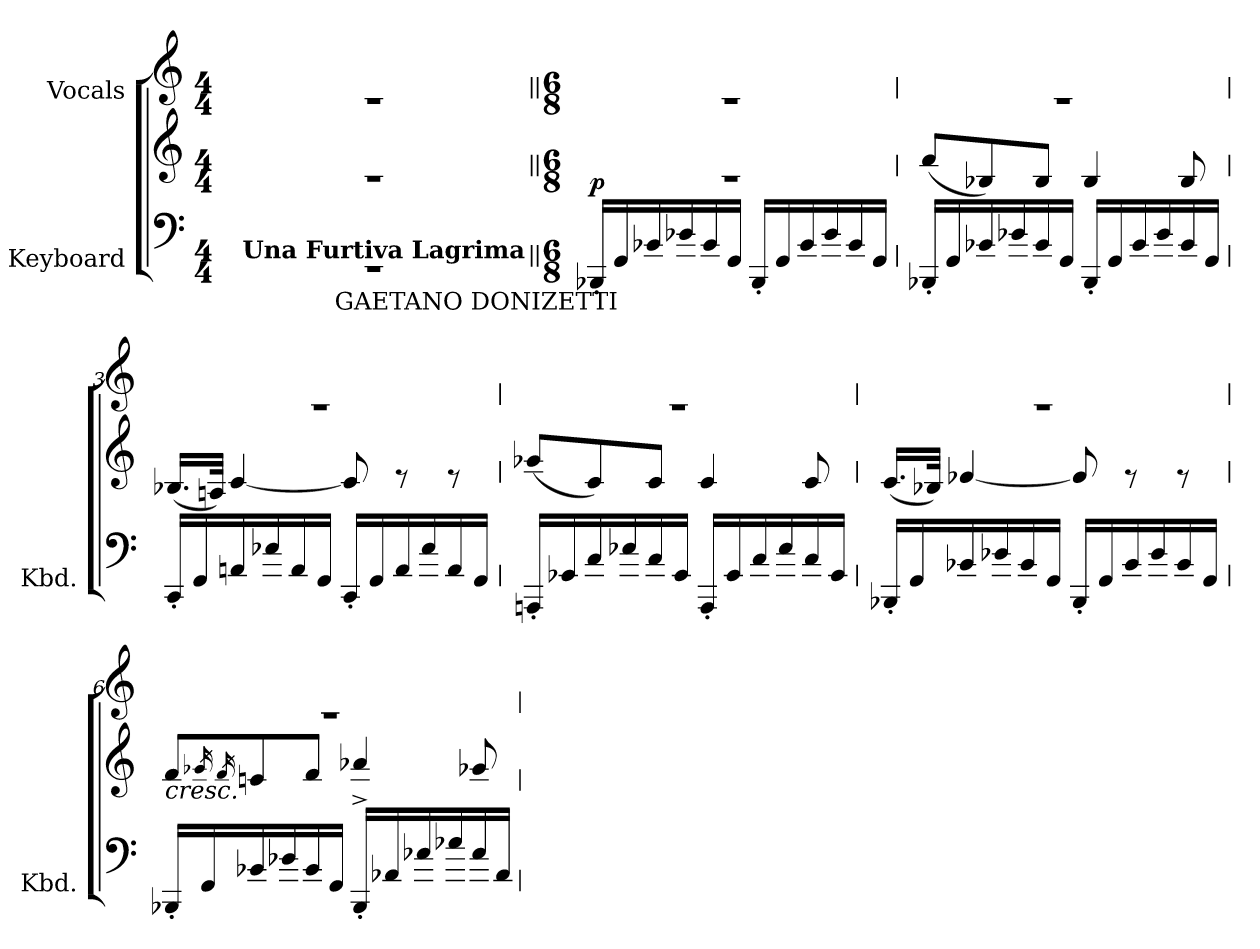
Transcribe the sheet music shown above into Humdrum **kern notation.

**kern	**kern	**dynam	**kern
*part2	*part2	*part2	*part1
*staff3	*staff2	*staff2/3	*staff1
*I"Keyboard	*	*	*I"Vocals
*I'Kbd.	*	*	*
!!LO:PB:g=z
*stria0	*stria0	*	*stria0
*clefF4	*clefG2	*	*clefG2
*k[]	*k[]	*	*k[]
*C:	*C:	*	*C:
*M4/4	*M4/4	*	*M4/4
=1	=1	=1	=1
*^	*	*	*
*	*^	*	*	*
1r	32.ryy	4ryy	1r	.	1r
!	!LO:TX:a:B:t=Una Furtiva Lagrima	!	!	!	!
.	2ryy	.	.	.	.
.	.	16ryy	.	.	.
.	.	32ryy	.	.	.
.	.	512.ryy	.	.	.
!	!	!LO:TX:b:t=GAETANO DONIZETTI	!	!	!
.	.	2ryy	.	.	.
.	4ryy	.	.	.	.
.	8ryy	.	.	.	.
.	.	8ryy	.	.	.
.	16ryy	.	.	.	.
.	.	64ryy	.	.	.
.	64ryy	.	.	.	.
.	.	128ryy	.	.	.
.	.	256ryy	.	.	.
.	.	1024ryy	.	.	.
*v	*v	*v	*	*	*
!!LO:PB:g=z
=1||	=1||	=1||	=1||
*k[]	*k[]	*	*k[]
*C:	*C:	*	*C:
*M6/8	*M6/8	*	*M6/8
*	*MM60	*	*MM60
*^	*	*	*
*	*^	*	*	*
!	!	!	!LO:N:vis=1	!	!LO:N:vis=1
*v	*v	*v	*	*	*
16BBB-'i/LL	2.r	p	2.r
16FFi/	.	.	.
16BB-i/	.	.	.
16D-i/	.	.	.
16BB-i/	.	.	.
16FFi/JJ	.	.	.
16BBB-'i/LL	.	.	.
16FFi/	.	.	.
16BB-i/	.	.	.
16D-i/	.	.	.
16BB-i/	.	.	.
16FFi/JJ	.	.	.
=2	=2	=2	=2
!	!	!	!LO:N:vis=1
16BBB-'i/LL	(8fi/L	.	2.r
16FFi/	.	.	.
16BB-i/	8B-i/)	.	.
16D-i/	.	.	.
16BB-i/	8B-i/J	.	.
16FFi/JJ	.	.	.
16BBB-'i/LL	4B-i/	.	.
16FFi/	.	.	.
16BB-i/	.	.	.
16D-i/	.	.	.
16BB-i/	8B-i/	.	.
16FFi/JJ	.	.	.
=3	=3	=3	=3
!	!	!	!LO:N:vis=1
16CC'i/LL	(16.B-i/LL	.	2.r
16FFi/	.	.	.
.	32Ani/JJk)	.	.
16AAni/	[4ci/	.	.
16E-i/	.	.	.
16AAi/	.	.	.
16FFi/JJ	.	.	.
16CC'i/LL	8ci/]	.	.
16FFi/	.	.	.
16AAi/	8r	.	.
16E-i/	.	.	.
16AAi/	8r	.	.
16FFi/JJ	.	.	.
!!LO:LB:g=z
=4	=4	=4	=4
!	!	!	!LO:N:vis=1
16AAAn'i/LL	(8g-i/L	.	2.r
16GG-Xi/	.	.	.
16Ci/	8ci/)	.	.
16E-i/	.	.	.
16Ci/	8ci/J	.	.
16GG-i/JJ	.	.	.
16AAA'i/LL	4ci/	.	.
16GG-i/	.	.	.
16Ci/	.	.	.
16E-i/	.	.	.
16Ci/	8ci/	.	.
16GG-i/JJ	.	.	.
=5	=5	=5	=5
!	!	!	!LO:N:vis=1
16BBB-'i/LL	(16.ci/LL	.	2.r
16FFi/	.	.	.
.	32B-i/JJk)	.	.
16BB-i/	[4d-i/	.	.
16D-i/	.	.	.
16BB-i/	.	.	.
16FFi/JJ	.	.	.
16BBB-'i/LL	8d-i/]	.	.
16FFi/	.	.	.
16BB-i/	8r	.	.
16D-i/	.	.	.
16BB-i/	8r	.	.
16FFi/JJ	.	.	.
=6	=6	=6	=6
!	!LO:TX:b:i:t=cresc.	!	!
!	!	!	!LO:N:vis=1
16BBB-'i/LL	8fi/L	.	2.r
16FFi/	.	.	.
.	16qg-i/	.	.
.	16qfi/	.	.
16BB-i/	8eni/	.	.
16D-i/	.	.	.
16BB-i/	8fi/J	.	.
16FFi/JJ	.	.	.
16BBB-'i/LL	4a-^i/	.	.
16AA-i/	.	.	.
16E-i/	.	.	.
16G-i/	.	.	.
16E-i/	8g-i/	.	.
16AA-i/JJ	.	.	.
=	=	=	=
*-	*-	*-	*-
